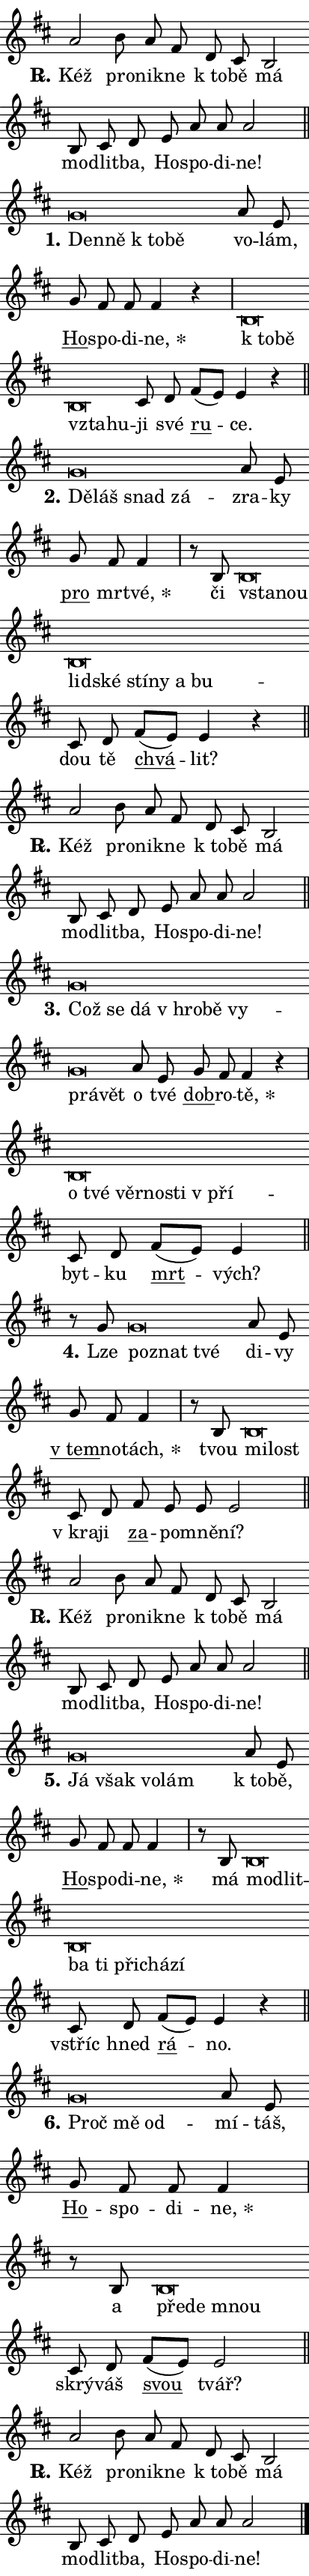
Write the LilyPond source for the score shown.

\version "2.22.1"
\header { tagline = "" }
\paper {
  indent = 0\cm
  top-margin = 0\cm
  right-margin = 0\cm
  bottom-margin = 0\cm
  left-margin = 0\cm
  paper-width = 7\cm
  page-breaking = #ly:one-page-breaking
  system-system-spacing.basic-distance = #11
  score-system-spacing.basic-distance = #11
  ragged-last = ##f
}


%% Author: Thomas Morley
%% https://lists.gnu.org/archive/html/lilypond-user/2020-05/msg00002.html
#(define (line-position grob)
"Returns position of @var[grob} in current system:
   @code{'start}, if at first time-step
   @code{'end}, if at last time-step
   @code{'middle} otherwise
"
  (let* ((col (ly:item-get-column grob))
         (ln (ly:grob-object col 'left-neighbor))
         (rn (ly:grob-object col 'right-neighbor))
         (col-to-check-left (if (ly:grob? ln) ln col))
         (col-to-check-right (if (ly:grob? rn) rn col))
         (break-dir-left
           (and
             (ly:grob-property col-to-check-left 'non-musical #f)
             (ly:item-break-dir col-to-check-left)))
         (break-dir-right
           (and
             (ly:grob-property col-to-check-right 'non-musical #f)
             (ly:item-break-dir col-to-check-right))))
        (cond ((eqv? 1 break-dir-left) 'start)
              ((eqv? -1 break-dir-right) 'end)
              (else 'middle))))

#(define (tranparent-at-line-position vctor)
  (lambda (grob)
  "Relying on @code{line-position} select the relevant enry from @var{vctor}.
Used to determine transparency,"
    (case (line-position grob)
      ((end) (not (vector-ref vctor 0)))
      ((middle) (not (vector-ref vctor 1)))
      ((start) (not (vector-ref vctor 2))))))

noteHeadBreakVisibility =
#(define-music-function (break-visibility)(vector?)
"Makes @code{NoteHead}s transparent relying on @var{break-visibility}"
#{
  \override NoteHead.transparent =
    #(tranparent-at-line-position break-visibility)
#})

#(define delete-ledgers-for-transparent-note-heads
  (lambda (grob)
    "Reads whether a @code{NoteHead} is transparent.
If so this @code{NoteHead} is removed from @code{'note-heads} from
@var{grob}, which is supposed to be @code{LedgerLineSpanner}.
As a result ledgers are not printed for this @code{NoteHead}"
    (let* ((nhds-array (ly:grob-object grob 'note-heads))
           (nhds-list
             (if (ly:grob-array? nhds-array)
                 (ly:grob-array->list nhds-array)
                 '()))
           ;; Relies on the transparent-property being done before
           ;; Staff.LedgerLineSpanner.after-line-breaking is executed.
           ;; This is fragile ...
           (to-keep
             (remove
               (lambda (nhd)
                 (ly:grob-property nhd 'transparent #f))
               nhds-list)))
      ;; TODO find a better method to iterate over grob-arrays, similiar
      ;; to filter/remove etc for lists
      ;; For now rebuilt from scratch
      (set! (ly:grob-object grob 'note-heads)  '())
      (for-each
        (lambda (nhd)
          (ly:pointer-group-interface::add-grob grob 'note-heads nhd))
        to-keep))))

hideNotes = {
  \noteHeadBreakVisibility #begin-of-line-visible
}
unHideNotes = {
  \noteHeadBreakVisibility #all-visible
}

% work-around for resetting accidentals
% https://lilypond.org/doc/v2.23/Documentation/notation/displaying-rhythms#unmetered-music
cadenzaMeasure = {
  \cadenzaOff
  \partial 1024 s1024
  \cadenzaOn
}

#(define-markup-command (accent layout props text) (markup?)
  "Underline accented syllable"
  (interpret-markup layout props
    #{\markup \override #'(offset . 4.3) \underline { #text }#}))

responsum = \markup \concat {
  "R" \hspace #-1.05 \path #0.1 #'((moveto 0 0.07) (lineto 0.9 0.8)) \hspace #0.05 "."
}

\layout {
    \context {
        \Staff
        \remove "Time_signature_engraver"
        \override LedgerLineSpanner.after-line-breaking = #delete-ledgers-for-transparent-note-heads
    }
    \context {
        \Voice {
            \override NoteHead.output-attributes = #'((class . "notehead"))
            \override Hairpin.height = #0.55
        }
    }
    \context {
        \Lyrics {
            \override StanzaNumber.output-attributes = #'((class . "stanzanumber"))
            \override LyricSpace.minimum-distance = #0.9
            \override LyricText.font-name = #"TeX Gyre Schola"
            \override LyricText.font-size = 1
            \override StanzaNumber.font-name = #"TeX Gyre Schola Bold"
            \override StanzaNumber.font-size = 1
        }
    }
}

% magnetic-lyrics.ily
%
%   written by
%     Jean Abou Samra <jean@abou-samra.fr>
%     Werner Lemberg <wl@gnu.org>
%
%   adapted by
%     Jiri Hon <jiri.hon@gmail.com>
%
% Version 2022-Apr-15

% https://www.mail-archive.com/lilypond-user@gnu.org/msg149350.html

#(define (Left_hyphen_pointer_engraver context)
   "Collect syllable-hyphen-syllable occurrences in lyrics and store
them in properties.  This engraver only looks to the left.  For
example, if the lyrics input is @code{foo -- bar}, it does the
following.

@itemize @bullet
@item
Set the @code{text} property of the @code{LyricHyphen} grob between
@q{foo} and @q{bar} to @code{foo}.

@item
Set the @code{left-hyphen} property of the @code{LyricText} grob with
text @q{foo} to the @code{LyricHyphen} grob between @q{foo} and
@q{bar}.
@end itemize

Use this auxiliary engraver in combination with the
@code{lyric-@/text::@/apply-@/magnetic-@/offset!} hook."
   (let ((hyphen #f)
         (text #f))
     (make-engraver
      (acknowledgers
       ((lyric-syllable-interface engraver grob source-engraver)
        (set! text grob)))
      (end-acknowledgers
       ((lyric-hyphen-interface engraver grob source-engraver)
        ;(when (not (grob::has-interface grob 'lyric-space-interface))
          (set! hyphen grob)));)
      ((stop-translation-timestep engraver)
       (when (and text hyphen)
         (ly:grob-set-object! text 'left-hyphen hyphen))
       (set! text #f)
       (set! hyphen #f)))))

#(define (lyric-text::apply-magnetic-offset! grob)
   "If the space between two syllables is less than the value in
property @code{LyricText@/.details@/.squash-threshold}, move the right
syllable to the left so that it gets concatenated with the left
syllable.

Use this function as a hook for
@code{LyricText@/.after-@/line-@/breaking} if the
@code{Left_@/hyphen_@/pointer_@/engraver} is active."
   (let ((hyphen (ly:grob-object grob 'left-hyphen #f)))
     (when hyphen
       (let ((left-text (ly:spanner-bound hyphen LEFT)))
         (when (grob::has-interface left-text 'lyric-syllable-interface)
           (let* ((common (ly:grob-common-refpoint grob left-text X))
                  (this-x-ext (ly:grob-extent grob common X))
                  (left-x-ext
                   (begin
                     ;; Trigger magnetism for left-text.
                     (ly:grob-property left-text 'after-line-breaking)
                     (ly:grob-extent left-text common X)))
                  ;; `delta` is the gap width between two syllables.
                  (delta (- (interval-start this-x-ext)
                            (interval-end left-x-ext)))
                  (details (ly:grob-property grob 'details))
                  (threshold (assoc-get 'squash-threshold details 0.2)))
             (when (< delta threshold)
               (let* (;; We have to manipulate the input text so that
                      ;; ligatures crossing syllable boundaries are not
                      ;; disabled.  For languages based on the Latin
                      ;; script this is essentially a beautification.
                      ;; However, for non-Western scripts it can be a
                      ;; necessity.
                      (lt (ly:grob-property left-text 'text))
                      (rt (ly:grob-property grob 'text))
                      (is-space (grob::has-interface hyphen 'lyric-space-interface))
                      (space (if is-space " " ""))
                      (space-markup (grob-interpret-markup grob " "))
                      (space-size (interval-length (ly:stencil-extent space-markup X)))
                      (extra-delta (if is-space space-size 0))
                      ;; Append new syllable.
                      (ltrt-space (if (and (string? lt) (string? rt))
                                (string-append lt space rt)
                                (make-concat-markup (list lt space rt))))
                      ;; Right-align `ltrt` to the right side.
                      (ltrt-space-markup (grob-interpret-markup
                               grob
                               (make-translate-markup
                                (cons (interval-length this-x-ext) 0)
                                (make-right-align-markup ltrt-space)))))
                 (begin
                   ;; Don't print `left-text`.
                   (ly:grob-set-property! left-text 'stencil #f)
                   ;; Set text and stencil (which holds all collected
                   ;; syllables so far) and shift it to the left.
                   (ly:grob-set-property! grob 'text ltrt-space)
                   (ly:grob-set-property! grob 'stencil ltrt-space-markup)
                   (ly:grob-translate-axis! grob (- (- delta extra-delta)) X))))))))))


#(define (lyric-hyphen::displace-bounds-first grob)
   ;; Make very sure this callback isn't triggered too early.
   (let ((left (ly:spanner-bound grob LEFT))
         (right (ly:spanner-bound grob RIGHT)))
     (ly:grob-property left 'after-line-breaking)
     (ly:grob-property right 'after-line-breaking)
     (ly:lyric-hyphen::print grob)))

squashThreshold = #0.4

\layout {
  \context {
    \Lyrics
    \consists #Left_hyphen_pointer_engraver
    \override LyricText.after-line-breaking =
      #lyric-text::apply-magnetic-offset!
    \override LyricHyphen.stencil = #lyric-hyphen::displace-bounds-first
    \override LyricText.details.squash-threshold = \squashThreshold
    \override LyricHyphen.minimum-distance = 0
    \override LyricHyphen.minimum-length = \squashThreshold
  }
}

squash = \override LyricText.details.squash-threshold = 9999
unSquash = \override LyricText.details.squash-threshold = \squashThreshold

left = \override LyricText.self-alignment-X = #LEFT
unLeft = \revert LyricText.self-alignment-X

starOffset = #(lambda (grob) 
                (let ((x_offset (ly:self-alignment-interface::aligned-on-x-parent grob)))
                  (if (= x_offset 0) 0 (+ x_offset 1.2))))

star = #(define-music-function (syllable)(string?)
"Append star separator at the end of a syllable"
#{
  \once \override LyricText.X-offset = #starOffset
  \lyricmode { \markup {
    #syllable
    \override #'((font-name . "TeX Gyre Schola Bold")) \hspace #0.2 \lower #0.65 \larger "*"
  } }
#})

starAccent = #(define-music-function (syllable)(string?)
"Append star separator at the end of a syllable and make accent"
#{
  \once \override LyricText.X-offset = #starOffset
  \lyricmode { \markup {
    \accent #syllable
    \override #'((font-name . "TeX Gyre Schola Bold")) \hspace #0.2 \lower #0.65 \larger "*"
  } }
#})

breath = #(define-music-function (syllable)(string?)
"Append breathing indicator at the end of a syllable"
#{
  \lyricmode { \markup { #syllable "+" } }
#})

optionalBreath = #(define-music-function (syllable)(string?)
"Append optional breathing indicator at the end of a syllable"
#{
  \lyricmode { \markup { #syllable "(+)" } }
#})


\score {
    <<
        \new Voice = "melody" { \cadenzaOn \key d \major \relative { a'2 b8 a fis \bar "" d cis b2 \bar "" b8 cis d \bar "" e a a a2 \cadenzaMeasure \bar "||" \break }
\relative { g'\breve*1/16 \hideNotes \breve*1/16 \bar "" \breve*1/16 \breve*1/16 \bar "" \unHideNotes a8 e \bar "" g fis fis fis4 r \cadenzaMeasure \bar "|" b,\breve*1/16 \hideNotes \breve*1/16 \bar "" \breve*1/16 \breve*1/16 \bar "" \unHideNotes cis8 d \bar "" fis[( e)] e4 r \cadenzaMeasure \bar "||" \break }
\relative { g'\breve*1/16 \hideNotes \breve*1/16 \bar "" \breve*1/16 \breve*1/16 \bar "" \unHideNotes a8 e \bar "" g fis fis4 \cadenzaMeasure \bar "|" r8 b,8 b\breve*1/16 \hideNotes \breve*1/16 \bar "" \breve*1/16 \bar "" \breve*1/16 \bar "" \breve*1/16 \bar "" \breve*1/16 \bar "" \breve*1/16 \breve*1/16 \bar "" \unHideNotes cis8 d \bar "" fis[( e)] e4 r \cadenzaMeasure \bar "||" \break }
\relative { a'2 b8 a fis \bar "" d cis b2 \bar "" b8 cis d \bar "" e a a a2 \cadenzaMeasure \bar "||" \break }
\relative { g'\breve*1/16 \hideNotes \breve*1/16 \bar "" \breve*1/16 \bar "" \breve*1/16 \bar "" \breve*1/16 \bar "" \breve*1/16 \bar "" \breve*1/16 \breve*1/16 \bar "" \unHideNotes a8 e \bar "" g fis fis4 r \cadenzaMeasure \bar "|" b,\breve*1/16 \hideNotes \breve*1/16 \bar "" \breve*1/16 \bar "" \breve*1/16 \bar "" \breve*1/16 \breve*1/16 \bar "" \unHideNotes cis8 d \bar "" fis[( e)] e4 \cadenzaMeasure \bar "||" \break }
\relative { r8 g'8 g\breve*1/16 \hideNotes \breve*1/16 \breve*1/16 \bar "" \unHideNotes a8 e \bar "" g fis fis4 \cadenzaMeasure \bar "|" r8 b,8 b\breve*1/16 \hideNotes \breve*1/16 \bar "" \unHideNotes cis8 d \bar "" fis e e e2 \cadenzaMeasure \bar "||" \break }
\relative { a'2 b8 a fis \bar "" d cis b2 \bar "" b8 cis d \bar "" e a a a2 \cadenzaMeasure \bar "||" \break }
\relative { g'\breve*1/16 \hideNotes \breve*1/16 \bar "" \breve*1/16 \breve*1/16 \bar "" \unHideNotes a8 e \bar "" g fis fis fis4 \cadenzaMeasure \bar "|" r8 b,8 b\breve*1/16 \hideNotes \breve*1/16 \bar "" \breve*1/16 \bar "" \breve*1/16 \bar "" \breve*1/16 \bar "" \breve*1/16 \breve*1/16 \bar "" \unHideNotes cis8 d \bar "" fis[( e)] e4 r \cadenzaMeasure \bar "||" \break }
\relative { g'\breve*1/16 \hideNotes \breve*1/16 \breve*1/16 \bar "" \unHideNotes a8 e \bar "" g fis fis fis4 \cadenzaMeasure \bar "|" r8 b,8 b\breve*1/16 \hideNotes \breve*1/16 \breve*1/16 \bar "" \unHideNotes cis8 d \bar "" fis[( e)] e2 \cadenzaMeasure \bar "||" \break }
\relative { a'2 b8 a fis \bar "" d cis b2 \bar "" b8 cis d \bar "" e a a a2 \cadenzaMeasure \bar "||" \break } \bar "|." }
        \new Lyrics \lyricsto "melody" { \lyricmode { \set stanza = \responsum
Kéž pro -- nik -- ne "k to" -- bě má mo -- dlit -- ba, Ho -- spo -- di -- ne!
\set stanza = "1."
\left Den -- \squash ně "k to" -- bě \unLeft \unSquash vo -- lám, \markup \accent Ho -- spo -- di -- \star ne, \left "k to" -- \squash bě vzta -- hu -- \unLeft \unSquash ji své \markup \accent ru -- ce.
\set stanza = "2."
\left Dě -- \squash láš snad zá -- \unLeft \unSquash zra -- ky \markup \accent pro mrt -- \star vé, či \left vsta -- \squash nou lid -- ské stí -- ny a bu -- \unLeft \unSquash dou tě \markup \accent chvá -- lit?
\set stanza = \responsum
Kéž pro -- nik -- ne "k to" -- bě má mo -- dlit -- ba, Ho -- spo -- di -- ne!
\set stanza = "3."
\left Což \squash se dá "v hro" -- bě vy -- prá -- vět \unLeft \unSquash o tvé \markup \accent dob -- ro -- \star tě, \left o \squash tvé věr -- no -- sti "v pří" -- \unLeft \unSquash byt -- ku \markup \accent mrt -- vých?
\set stanza = "4."
Lze \left po -- \squash znat tvé \unLeft \unSquash di -- vy \markup \accent "v tem" -- no -- \star tách, tvou \left mi -- \squash lost \unLeft \unSquash "v kra" -- ji \markup \accent za -- po -- mně -- ní?
\set stanza = \responsum
Kéž pro -- nik -- ne "k to" -- bě má mo -- dlit -- ba, Ho -- spo -- di -- ne!
\set stanza = "5."
\left Já \squash však vo -- lám \unLeft \unSquash "k to" -- bě, \markup \accent Ho -- spo -- di -- \star ne, má \left mo -- \squash dlit -- ba ti při -- chá -- zí \unLeft \unSquash vstříc hned \markup \accent rá -- no.
\set stanza = "6."
\left Proč \squash mě od -- \unLeft \unSquash mí -- táš, \markup \accent Ho -- spo -- di -- \star ne, a \left pře -- \squash de mnou \unLeft \unSquash skrý -- váš \markup \accent svou tvář?
\set stanza = \responsum
Kéž pro -- nik -- ne "k to" -- bě má mo -- dlit -- ba, Ho -- spo -- di -- ne! } }
    >>
    \layout {}
}
